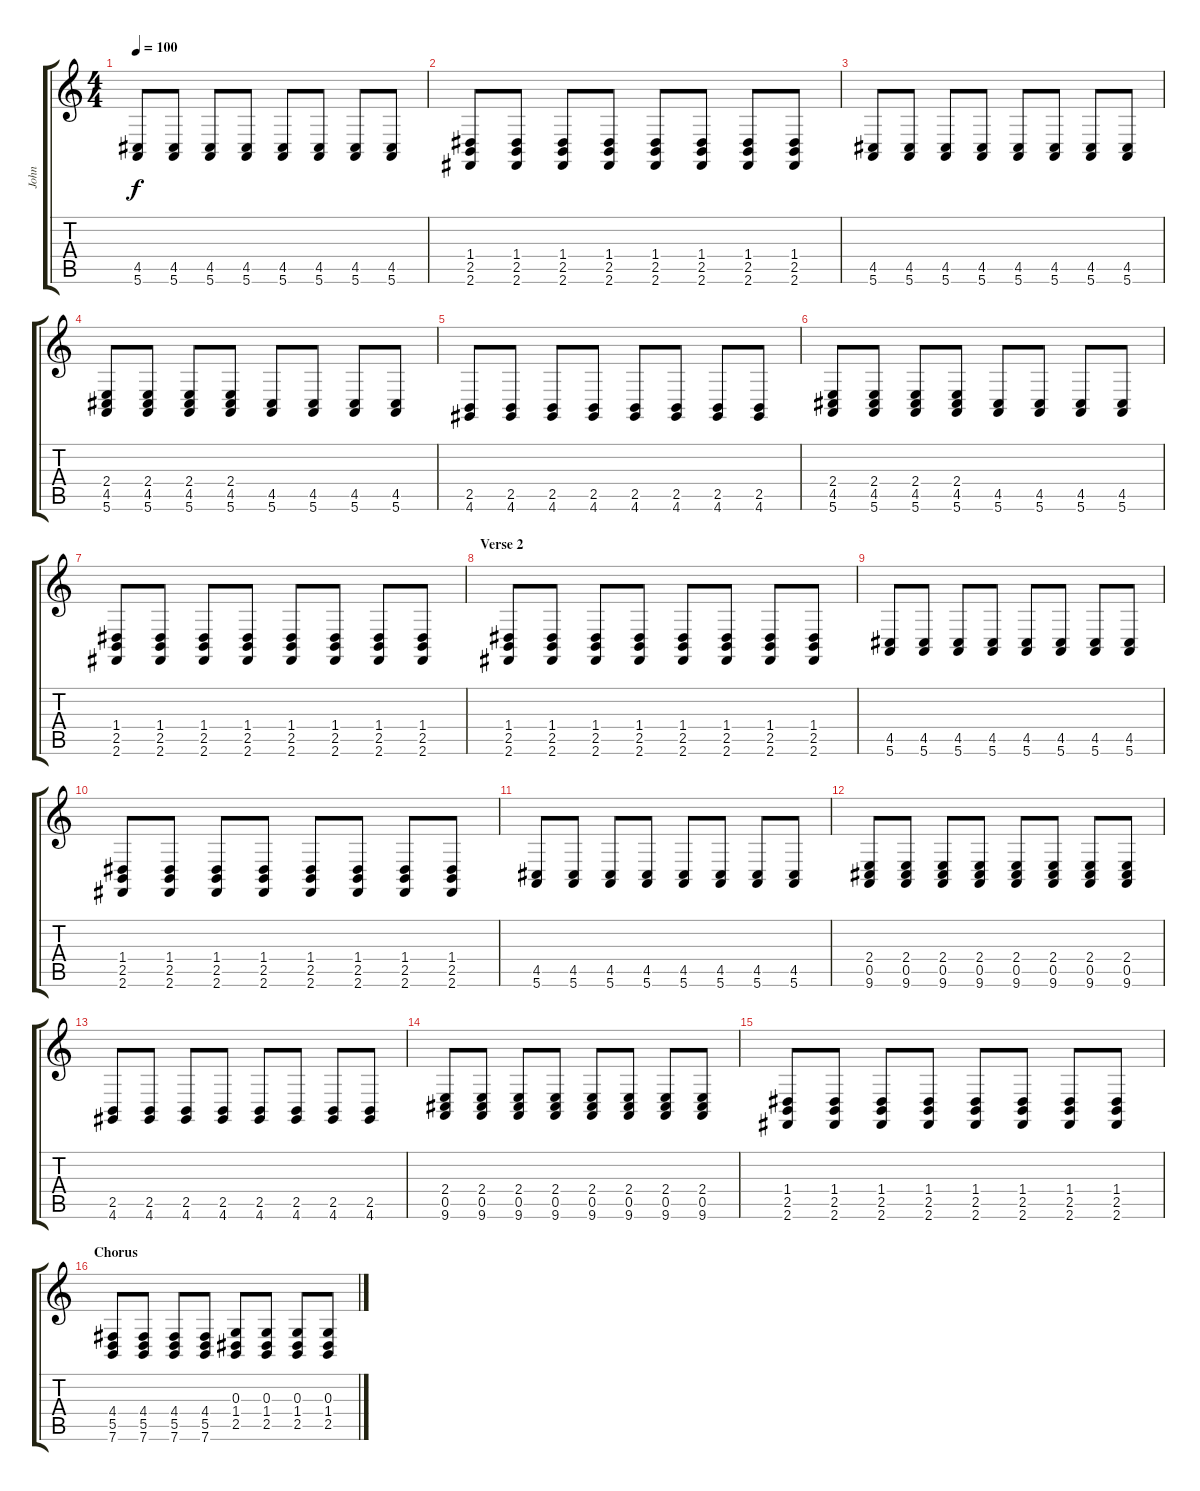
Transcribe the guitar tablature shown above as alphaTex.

\track ("John" "John") {instrument brightacousticpiano}
\staff {score tabs}
\tuning (E4 B3 G3 D3 A2 E2) {hide}
\ts (4 4)
\tempo 100
\clef g2
\ks c
(4.5 5.6).8{dy f} (4.5 5.6).8 (4.5 5.6).8 (4.5 5.6).8 (4.5 5.6).8 (4.5 5.6).8 (4.5 5.6).8 (4.5 5.6).8 |
(1.4 2.5 2.6).8 (1.4 2.5 2.6).8 (1.4 2.5 2.6).8 (1.4 2.5 2.6).8 (1.4 2.5 2.6).8 (1.4 2.5 2.6).8 (1.4 2.5 2.6).8 (1.4 2.5 2.6).8 |
(4.5 5.6).8 (4.5 5.6).8 (4.5 5.6).8 (4.5 5.6).8 (4.5 5.6).8 (4.5 5.6).8 (4.5 5.6).8 (4.5 5.6).8 |
(2.4 4.5 5.6).8 (2.4 4.5 5.6).8 (2.4 4.5 5.6).8 (2.4 4.5 5.6).8 (4.5 5.6).8 (4.5 5.6).8 (4.5 5.6).8 (4.5 5.6).8 |
(2.5 4.6).8 (2.5 4.6).8 (2.5 4.6).8 (2.5 4.6).8 (2.5 4.6).8 (2.5 4.6).8 (2.5 4.6).8 (2.5 4.6).8 |
(2.4 4.5 5.6).8 (2.4 4.5 5.6).8 (2.4 4.5 5.6).8 (2.4 4.5 5.6).8 (4.5 5.6).8 (4.5 5.6).8 (4.5 5.6).8 (4.5 5.6).8 |
(1.4 2.5 2.6).8 (1.4 2.5 2.6).8 (1.4 2.5 2.6).8 (1.4 2.5 2.6).8 (1.4 2.5 2.6).8 (1.4 2.5 2.6).8 (1.4 2.5 2.6).8 (1.4 2.5 2.6).8 |
\section ("" "Verse 2")
(1.4 2.5 2.6).8 (1.4 2.5 2.6).8 (1.4 2.5 2.6).8 (1.4 2.5 2.6).8 (1.4 2.5 2.6).8 (1.4 2.5 2.6).8 (1.4 2.5 2.6).8 (1.4 2.5 2.6).8 |
(4.5 5.6).8 (4.5 5.6).8 (4.5 5.6).8 (4.5 5.6).8 (4.5 5.6).8 (4.5 5.6).8 (4.5 5.6).8 (4.5 5.6).8 |
(1.4 2.5 2.6).8 (1.4 2.5 2.6).8 (1.4 2.5 2.6).8 (1.4 2.5 2.6).8 (1.4 2.5 2.6).8 (1.4 2.5 2.6).8 (1.4 2.5 2.6).8 (1.4 2.5 2.6).8 |
(4.5 5.6).8 (4.5 5.6).8 (4.5 5.6).8 (4.5 5.6).8 (4.5 5.6).8 (4.5 5.6).8 (4.5 5.6).8 (4.5 5.6).8 |
(2.4 0.5 9.6).8 (2.4 0.5 9.6).8 (2.4 0.5 9.6).8 (2.4 0.5 9.6).8 (2.4 0.5 9.6).8 (2.4 0.5 9.6).8 (2.4 0.5 9.6).8 (2.4 0.5 9.6).8 |
(2.5 4.6).8 (2.5 4.6).8 (2.5 4.6).8 (2.5 4.6).8 (2.5 4.6).8 (2.5 4.6).8 (2.5 4.6).8 (2.5 4.6).8 |
(2.4 0.5 9.6).8 (2.4 0.5 9.6).8 (2.4 0.5 9.6).8 (2.4 0.5 9.6).8 (2.4 0.5 9.6).8 (2.4 0.5 9.6).8 (2.4 0.5 9.6).8 (2.4 0.5 9.6).8 |
(1.4 2.5 2.6).8 (1.4 2.5 2.6).8 (1.4 2.5 2.6).8 (1.4 2.5 2.6).8 (1.4 2.5 2.6).8 (1.4 2.5 2.6).8 (1.4 2.5 2.6).8 (1.4 2.5 2.6).8 |
\section ("" "Chorus")
(4.4 5.5 7.6).8 (4.4 5.5 7.6).8 (4.4 5.5 7.6).8 (4.4 5.5 7.6).8 (0.3 1.4 2.5).8 (0.3 1.4 2.5).8 (0.3 1.4 2.5).8 (0.3 1.4 2.5).8
